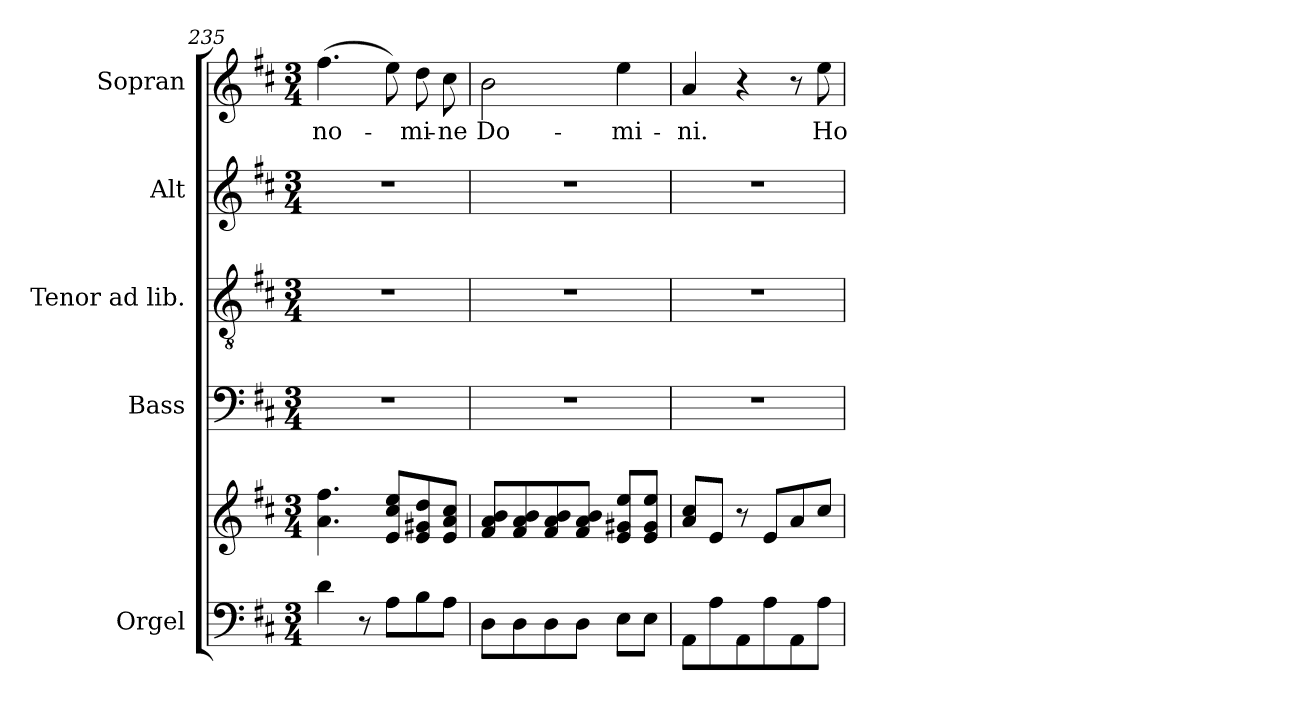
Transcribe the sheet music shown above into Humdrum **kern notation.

**kern	**kern	**kern	**kern	**kern	**kern	**text
*part5	*part5	*part4	*part3	*part2	*part1	*part1
*staff6	*staff5	*staff4	*staff3	*staff2	*staff1	*staff1
*I"Orgel	*	*I"Bass	*I"Tenor ad lib.	*I"Alt	*I"Sopran	*
*I'Org.	*	*I'B.	*I'T.	*I'A.	*I'S.	*
*clefF4	*clefG2	*clefF4	*clefGv2	*clefG2	*clefG2	*
*k[f#c#]	*k[f#c#]	*k[f#c#]	*k[f#c#]	*k[f#c#]	*k[f#c#]	*
*D:	*D:	*D:	*D:	*D:	*D:	*
*M3/4	*M3/4	*M3/4	*M3/4	*M3/4	*M3/4	*
=235	=235	=235	=235	=235	=235	=235
!	!	!	!	!	!	!LO:LY:b
4d\	4.a\ 4.ff#\	2.r	2.r	2.r	(>4.ff#\	no-
8r	.	.	.	.	.	.
8A\L	8e/ 8cc#/ 8ee/L	.	.	.	8ee\)	.
!	!	!	!	!	!	!LO:LY:b
8B\	8e/ 8g#X/ 8dd/	.	.	.	8dd\	-mi-
!	!	!	!	!	!	!LO:LY:b
8A\J	8e/ 8a/ 8cc#/J	.	.	.	8cc#\	-ne
=236	=236	=236	=236	=236	=236	=236
!	!	!	!	!	!	!LO:LY:b
8D\L	8f#/ 8a/ 8b/L	2.r	2.r	2.r	2b\	Do-
8D\	8f#/ 8a/ 8b/	.	.	.	.	.
8D\	8f#/ 8a/ 8b/	.	.	.	.	.
8D\J	8f#/ 8a/ 8b/J	.	.	.	.	.
!	!	!	!	!	!	!LO:LY:b
8E\L	8e/ 8g#X/ 8ee/L	.	.	.	4ee\	-mi-
8E\J	8e/ 8g#/ 8ee/J	.	.	.	.	.
=237	=237	=237	=237	=237	=237	=237
!	!	!	!	!	!	!LO:LY:b
8AA\L	8a/ 8cc#/L	2.r	2.r	2.r	4a/	-ni.
8A\	8e/J	.	.	.	.	.
8AA\	8r	.	.	.	4r	.
8A\	8e/L	.	.	.	.	.
8AA\	8a/	.	.	.	8r	.
!	!	!	!	!	!	!LO:LY:b
8A\J	8cc#/J	.	.	.	8ee\	Ho-
=	=	=	=	=	=	=
*-	*-	*-	*-	*-	*-	*-
